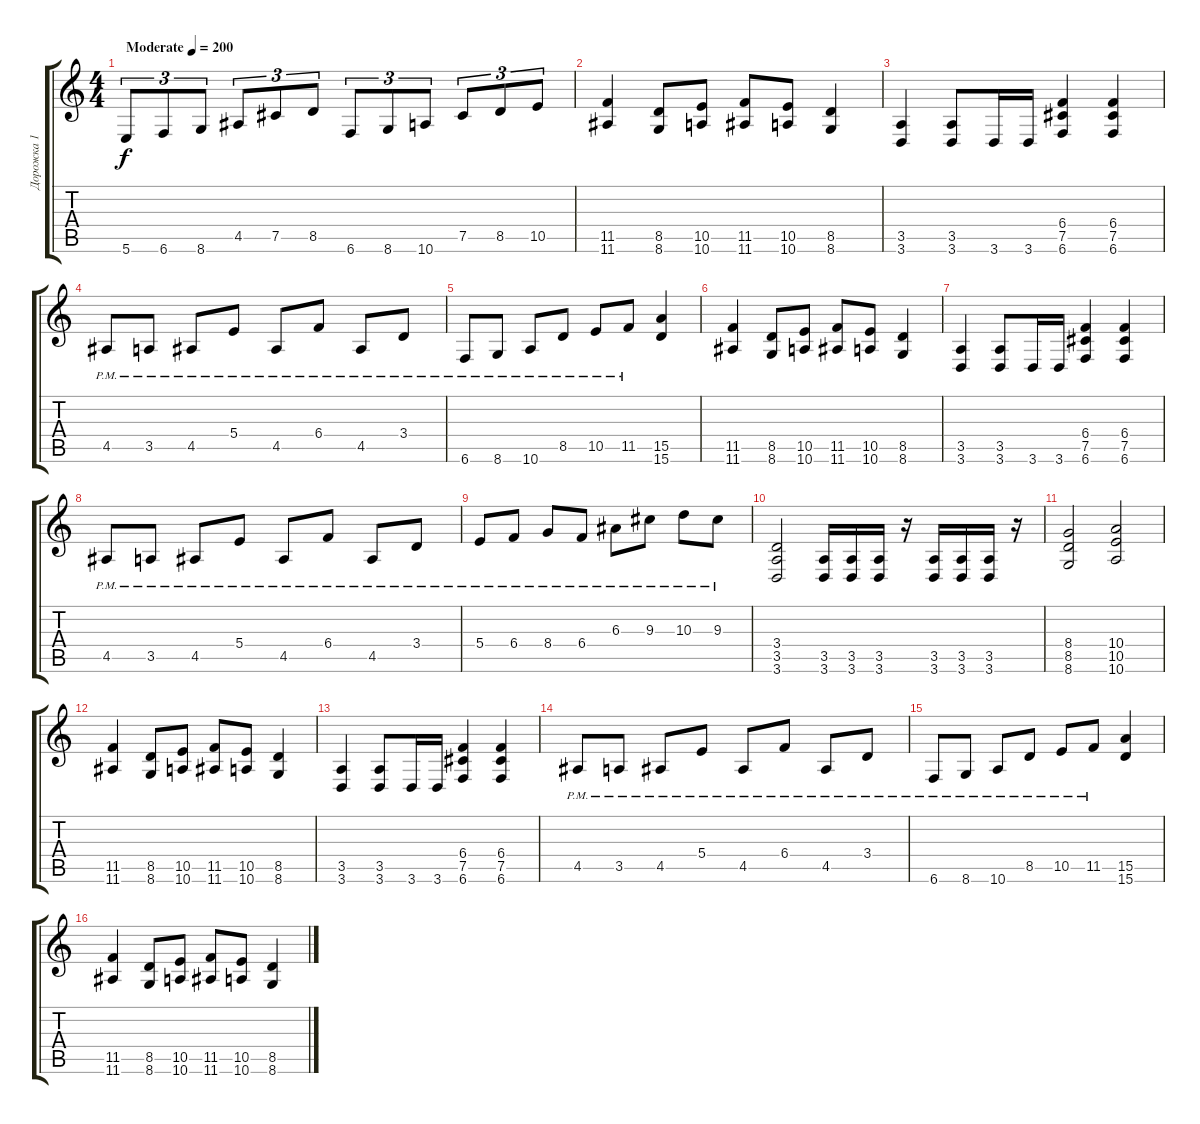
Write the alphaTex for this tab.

\track ("Дорожка 1" "Дорожка 1") {instrument distortionguitar}
\staff {score tabs}
\tuning (Db4 Ab3 E3 B2 Gb2 B1) {hide}
\ts (4 4)
\tempo (200 "Moderate")
\clef g2
\ks c
5.6.8{tu (3 2) dy f instrument distortionguitar} 6.6.8{tu (3 2)} 8.6.8{tu (3 2)} 4.5.8{tu (3 2)} 7.5.8{tu (3 2)} 8.5.8{tu (3 2)} 6.6.8{tu (3 2)} 8.6.8{tu (3 2)} 10.6.8{tu (3 2)} 7.5.8{tu (3 2)} 8.5.8{tu (3 2)} 10.5.8{tu (3 2)} |
(11.5 11.6).4 (8.5 8.6).8 (10.5 10.6).8 (11.5 11.6).8 (10.5 10.6).8 (8.5 8.6).4 |
(3.5 3.6).4 (3.5 3.6).8 3.6.16 3.6.16 (6.4 7.5 6.6).4 (6.4 7.5 6.6).4 |
4.5{pm}.8 3.5{pm}.8 4.5{pm}.8 5.4{pm}.8 4.5{pm}.8 6.4{pm}.8 4.5{pm}.8 3.4{pm}.8 |
6.6{pm}.8 8.6{pm}.8 10.6{pm}.8 8.5{pm}.8 10.5{pm}.8 11.5{pm}.8 (15.5 15.6).4 |
(11.5 11.6).4 (8.5 8.6).8 (10.5 10.6).8 (11.5 11.6).8 (10.5 10.6).8 (8.5 8.6).4 |
(3.5 3.6).4 (3.5 3.6).8 3.6.16 3.6.16 (6.4 7.5 6.6).4 (6.4 7.5 6.6).4 |
4.5{pm}.8 3.5{pm}.8 4.5{pm}.8 5.4{pm}.8 4.5{pm}.8 6.4{pm}.8 4.5{pm}.8 3.4{pm}.8 |
5.4{pm}.8 6.4{pm}.8 8.4{pm}.8 6.4{pm}.8 6.3{pm}.8 9.3{pm}.8 10.3{pm}.8 9.3{pm}.8 |
(3.4 3.5 3.6).2 (3.5 3.6).16 (3.5 3.6).16 (3.5 3.6).16 r.16 (3.5 3.6).16 (3.5 3.6).16 (3.5 3.6).16 r.16 |
(8.4 8.5 8.6).2 (10.4 10.5 10.6).2 |
(11.5 11.6).4 (8.5 8.6).8 (10.5 10.6).8 (11.5 11.6).8 (10.5 10.6).8 (8.5 8.6).4 |
(3.5 3.6).4 (3.5 3.6).8 3.6.16 3.6.16 (6.4 7.5 6.6).4 (6.4 7.5 6.6).4 |
4.5{pm}.8 3.5{pm}.8 4.5{pm}.8 5.4{pm}.8 4.5{pm}.8 6.4{pm}.8 4.5{pm}.8 3.4{pm}.8 |
6.6{pm}.8 8.6{pm}.8 10.6{pm}.8 8.5{pm}.8 10.5{pm}.8 11.5{pm}.8 (15.5 15.6).4 |
(11.5 11.6).4 (8.5 8.6).8 (10.5 10.6).8 (11.5 11.6).8 (10.5 10.6).8 (8.5 8.6).4
